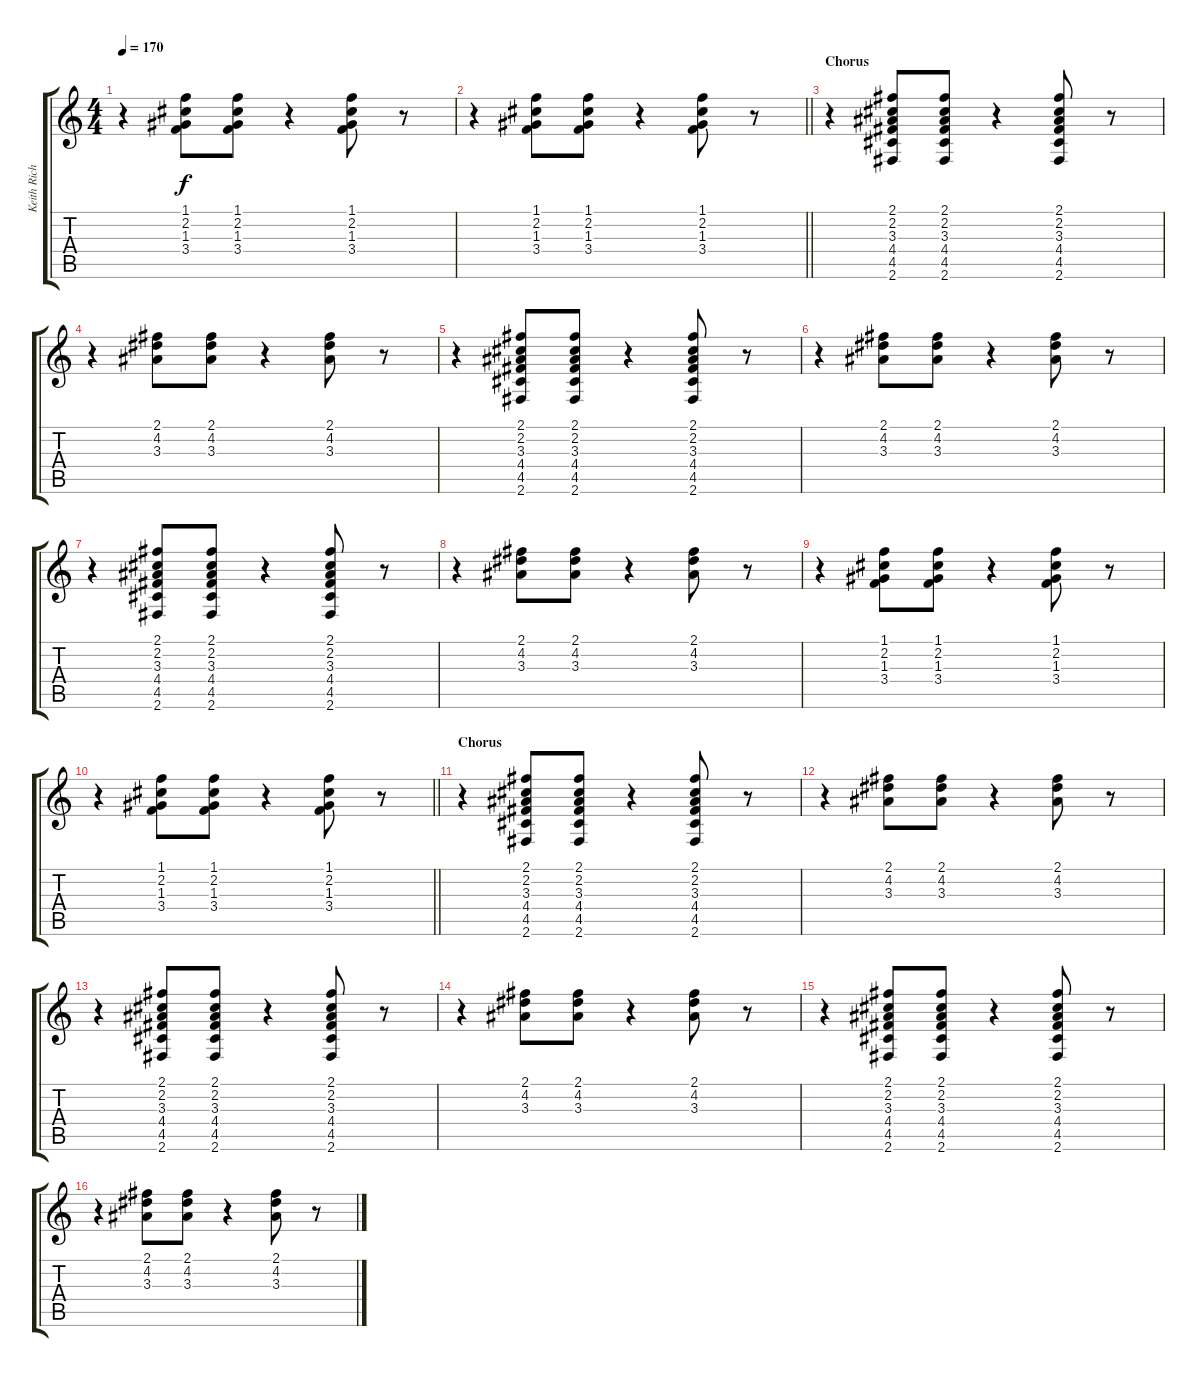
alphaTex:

\track ("Keith Richards" "Keith Rich") {instrument electricguitarjazz}
\staff {score tabs}
\tuning (E4 B3 G3 D3 A2 E2) {hide}
\ts (4 4)
\tempo 170
\clef g2
\ks c
r.4{dy f} (1.1 2.2 1.3 3.4).8 (1.1 2.2 1.3 3.4).8 r.4 (1.1 2.2 1.3 3.4).8 r.8 |
\barLineRight lightlight
r.4 (1.1 2.2 1.3 3.4).8 (1.1 2.2 1.3 3.4).8 r.4 (1.1 2.2 1.3 3.4).8 r.8 |
\section ("" "Chorus")
r.4 (2.1 2.2 3.3 4.4 4.5 2.6).8 (2.1 2.2 3.3 4.4 4.5 2.6).8 r.4 (2.1 2.2 3.3 4.4 4.5 2.6).8 r.8 |
r.4 (2.1 4.2 3.3).8 (2.1 4.2 3.3).8 r.4 (2.1 4.2 3.3).8 r.8 |
r.4 (2.1 2.2 3.3 4.4 4.5 2.6).8 (2.1 2.2 3.3 4.4 4.5 2.6).8 r.4 (2.1 2.2 3.3 4.4 4.5 2.6).8 r.8 |
r.4 (2.1 4.2 3.3).8 (2.1 4.2 3.3).8 r.4 (2.1 4.2 3.3).8 r.8 |
r.4 (2.1 2.2 3.3 4.4 4.5 2.6).8 (2.1 2.2 3.3 4.4 4.5 2.6).8 r.4 (2.1 2.2 3.3 4.4 4.5 2.6).8 r.8 |
r.4 (2.1 4.2 3.3).8 (2.1 4.2 3.3).8 r.4 (2.1 4.2 3.3).8 r.8 |
r.4 (1.1 2.2 1.3 3.4).8 (1.1 2.2 1.3 3.4).8 r.4 (1.1 2.2 1.3 3.4).8 r.8 |
\barLineRight lightlight
r.4 (1.1 2.2 1.3 3.4).8 (1.1 2.2 1.3 3.4).8 r.4 (1.1 2.2 1.3 3.4).8 r.8 |
\section ("" "Chorus")
r.4 (2.1 2.2 3.3 4.4 4.5 2.6).8 (2.1 2.2 3.3 4.4 4.5 2.6).8 r.4 (2.1 2.2 3.3 4.4 4.5 2.6).8 r.8 |
r.4 (2.1 4.2 3.3).8 (2.1 4.2 3.3).8 r.4 (2.1 4.2 3.3).8 r.8 |
r.4 (2.1 2.2 3.3 4.4 4.5 2.6).8 (2.1 2.2 3.3 4.4 4.5 2.6).8 r.4 (2.1 2.2 3.3 4.4 4.5 2.6).8 r.8 |
r.4 (2.1 4.2 3.3).8 (2.1 4.2 3.3).8 r.4 (2.1 4.2 3.3).8 r.8 |
r.4 (2.1 2.2 3.3 4.4 4.5 2.6).8 (2.1 2.2 3.3 4.4 4.5 2.6).8 r.4 (2.1 2.2 3.3 4.4 4.5 2.6).8 r.8 |
r.4 (2.1 4.2 3.3).8 (2.1 4.2 3.3).8 r.4 (2.1 4.2 3.3).8 r.8
